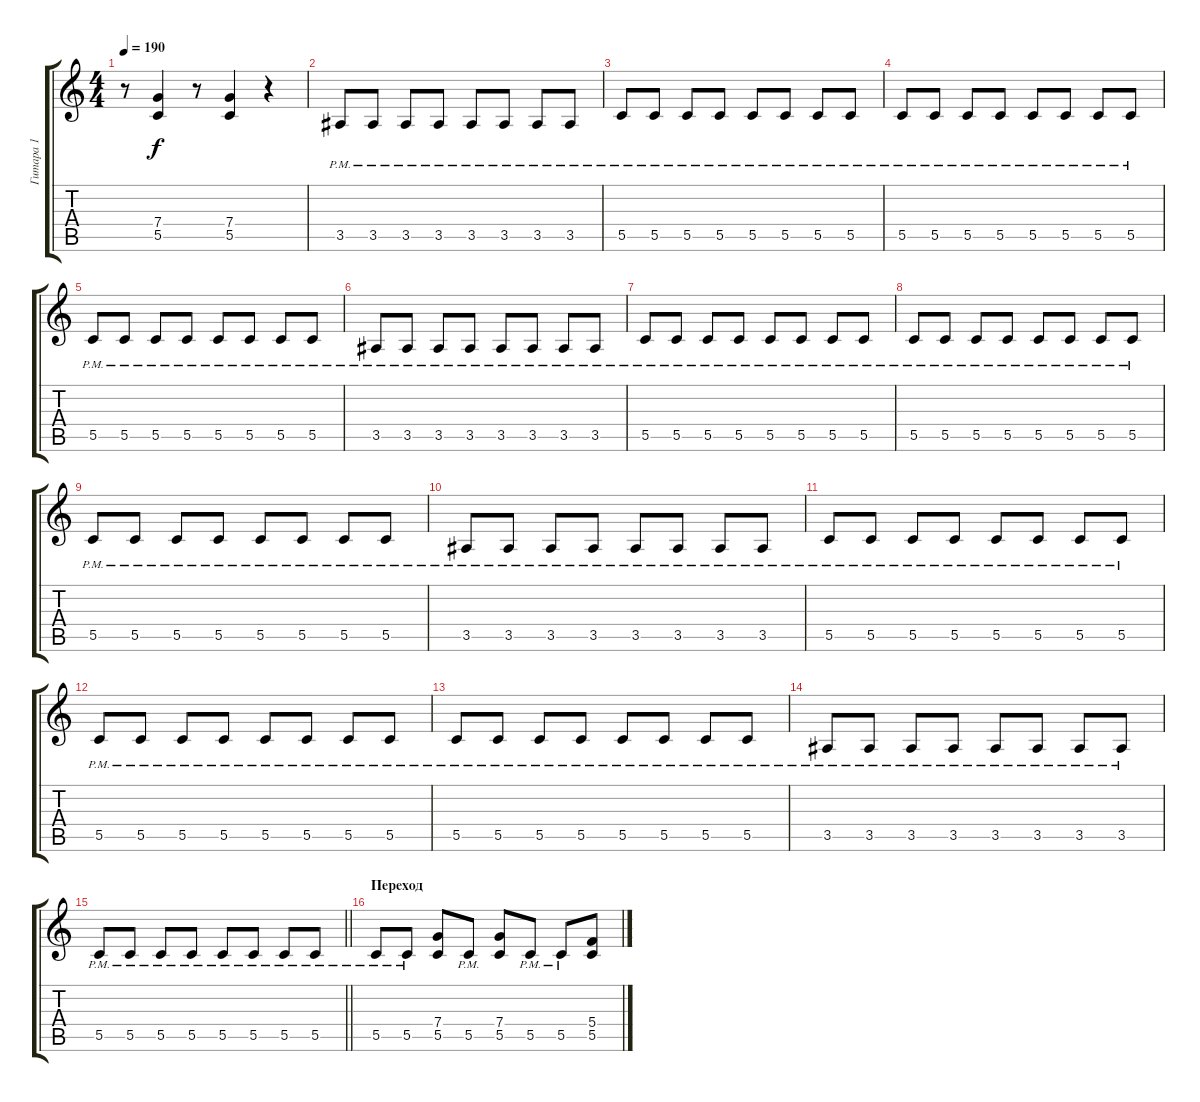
\track ("Гитара 1" "Гитара 1") {instrument distortionguitar}
\staff {score tabs}
\tuning (D4 A3 F3 C3 G2 D2) {hide}
\ts (4 4)
\tempo 190
\clef g2
\ks c
r.8{dy f} (7.4 5.5).4 r.8 (7.4 5.5).4 r.4 |
3.5{pm}.8 3.5{pm}.8 3.5{pm}.8 3.5{pm}.8 3.5{pm}.8 3.5{pm}.8 3.5{pm}.8 3.5{pm}.8 |
5.5{pm}.8 5.5{pm}.8 5.5{pm}.8 5.5{pm}.8 5.5{pm}.8 5.5{pm}.8 5.5{pm}.8 5.5{pm}.8 |
5.5{pm}.8 5.5{pm}.8 5.5{pm}.8 5.5{pm}.8 5.5{pm}.8 5.5{pm}.8 5.5{pm}.8 5.5{pm}.8 |
5.5{pm}.8 5.5{pm}.8 5.5{pm}.8 5.5{pm}.8 5.5{pm}.8 5.5{pm}.8 5.5{pm}.8 5.5{pm}.8 |
3.5{pm}.8 3.5{pm}.8 3.5{pm}.8 3.5{pm}.8 3.5{pm}.8 3.5{pm}.8 3.5{pm}.8 3.5{pm}.8 |
5.5{pm}.8 5.5{pm}.8 5.5{pm}.8 5.5{pm}.8 5.5{pm}.8 5.5{pm}.8 5.5{pm}.8 5.5{pm}.8 |
5.5{pm}.8 5.5{pm}.8 5.5{pm}.8 5.5{pm}.8 5.5{pm}.8 5.5{pm}.8 5.5{pm}.8 5.5{pm}.8 |
5.5{pm}.8 5.5{pm}.8 5.5{pm}.8 5.5{pm}.8 5.5{pm}.8 5.5{pm}.8 5.5{pm}.8 5.5{pm}.8 |
3.5{pm}.8 3.5{pm}.8 3.5{pm}.8 3.5{pm}.8 3.5{pm}.8 3.5{pm}.8 3.5{pm}.8 3.5{pm}.8 |
5.5{pm}.8 5.5{pm}.8 5.5{pm}.8 5.5{pm}.8 5.5{pm}.8 5.5{pm}.8 5.5{pm}.8 5.5{pm}.8 |
5.5{pm}.8 5.5{pm}.8 5.5{pm}.8 5.5{pm}.8 5.5{pm}.8 5.5{pm}.8 5.5{pm}.8 5.5{pm}.8 |
5.5{pm}.8 5.5{pm}.8 5.5{pm}.8 5.5{pm}.8 5.5{pm}.8 5.5{pm}.8 5.5{pm}.8 5.5{pm}.8 |
3.5{pm}.8 3.5{pm}.8 3.5{pm}.8 3.5{pm}.8 3.5{pm}.8 3.5{pm}.8 3.5{pm}.8 3.5{pm}.8 |
\barLineRight lightlight
5.5{pm}.8 5.5{pm}.8 5.5{pm}.8 5.5{pm}.8 5.5{pm}.8 5.5{pm}.8 5.5{pm}.8 5.5{pm}.8 |
\section ("" "Переход")
5.5{pm}.8 5.5{pm}.8 (7.4 5.5).8 5.5{pm}.8 (7.4 5.5).8 5.5{pm}.8 5.5{pm}.8 (5.4 5.5).8
